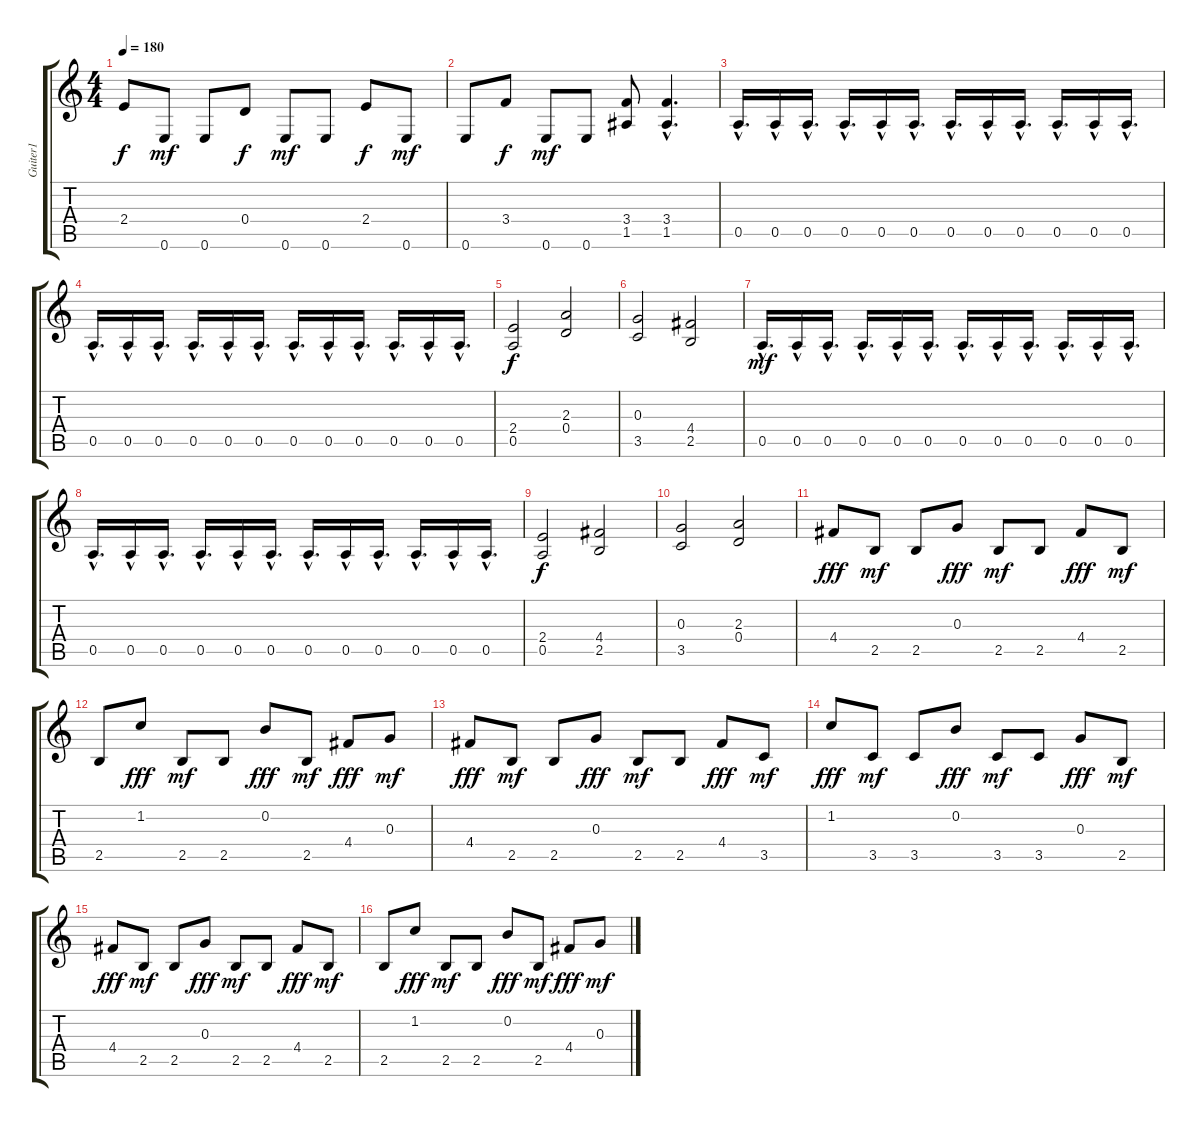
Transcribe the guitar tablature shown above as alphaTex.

\track ("Guiter1" "Guiter1") {instrument distortionguitar}
\staff {score tabs}
\tuning (E4 B3 G3 D3 A2 E2) {hide}
\ts (4 4)
\tempo 180
\clef g2
\ks c
2.4.8{dy f} 0.6.8{dy mf} 0.6.8 0.4.8{dy f} 0.6.8{dy mf} 0.6.8 2.4.8{dy f} 0.6.8{dy mf} |
0.6.8 3.4.8{dy f} 0.6.8{dy mf} 0.6.8 (3.4 1.5).8 (3.4{hac} 1.5{hac}).4{d} |
0.5{hac}.16{d} 0.5{hac}.16 0.5{hac}.16{d} 0.5{hac}.16{d} 0.5{hac}.16 0.5{hac}.16{d} 0.5{hac}.16{d} 0.5{hac}.16 0.5{hac}.16{d} 0.5{hac}.16{d} 0.5{hac}.16 0.5{hac}.16{d} |
0.5{hac}.16{d} 0.5{hac}.16 0.5{hac}.16{d} 0.5{hac}.16{d} 0.5{hac}.16 0.5{hac}.16{d} 0.5{hac}.16{d} 0.5{hac}.16 0.5{hac}.16{d} 0.5{hac}.16{d} 0.5{hac}.16 0.5{hac}.16{d} |
(2.4 0.5).2{dy f} (2.3 0.4).2 |
(0.3 3.5).2 (4.4 2.5).2 |
0.5{hac}.16{d dy mf} 0.5{hac}.16 0.5{hac}.16{d} 0.5{hac}.16{d} 0.5{hac}.16 0.5{hac}.16{d} 0.5{hac}.16{d} 0.5{hac}.16 0.5{hac}.16{d} 0.5{hac}.16{d} 0.5{hac}.16 0.5{hac}.16{d} |
0.5{hac}.16{d} 0.5{hac}.16 0.5{hac}.16{d} 0.5{hac}.16{d} 0.5{hac}.16 0.5{hac}.16{d} 0.5{hac}.16{d} 0.5{hac}.16 0.5{hac}.16{d} 0.5{hac}.16{d} 0.5{hac}.16 0.5{hac}.16{d} |
(2.4 0.5).2{dy f} (4.4 2.5).2 |
(0.3 3.5).2 (2.3 0.4).2 |
4.4.8{dy fff} 2.5.8{dy mf} 2.5.8 0.3.8{dy fff} 2.5.8{dy mf} 2.5.8 4.4.8{dy fff} 2.5.8{dy mf} |
2.5.8 1.2.8{dy fff} 2.5.8{dy mf} 2.5.8 0.2.8{dy fff} 2.5.8{dy mf} 4.4.8{dy fff} 0.3.8{dy mf} |
4.4.8{dy fff} 2.5.8{dy mf} 2.5.8 0.3.8{dy fff} 2.5.8{dy mf} 2.5.8 4.4.8{dy fff} 3.5.8{dy mf} |
1.2.8{dy fff} 3.5.8{dy mf} 3.5.8 0.2.8{dy fff} 3.5.8{dy mf} 3.5.8 0.3.8{dy fff} 2.5.8{dy mf} |
4.4.8{dy fff} 2.5.8{dy mf} 2.5.8 0.3.8{dy fff} 2.5.8{dy mf} 2.5.8 4.4.8{dy fff} 2.5.8{dy mf} |
2.5.8 1.2.8{dy fff} 2.5.8{dy mf} 2.5.8 0.2.8{dy fff} 2.5.8{dy mf} 4.4.8{dy fff} 0.3.8{dy mf}
